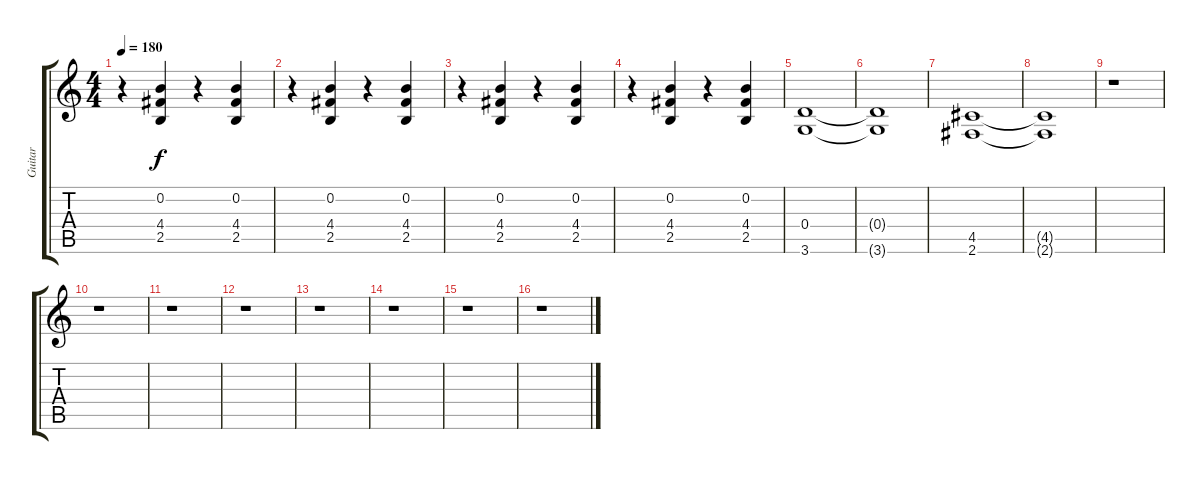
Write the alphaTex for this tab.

\track ("Guitar" "Guitar") {instrument distortionguitar}
\staff {score tabs}
\tuning (E4 B3 G3 D3 A2 E2) {hide}
\ts (4 4)
\tempo 180
\clef g2
\ks c
r.4{dy f} (0.2 4.4 2.5).4 r.4 (0.2 4.4 2.5).4 |
r.4 (0.2 4.4 2.5).4 r.4 (0.2 4.4 2.5).4 |
r.4 (0.2 4.4 2.5).4 r.4 (0.2 4.4 2.5).4 |
r.4 (0.2 4.4 2.5).4 r.4 (0.2 4.4 2.5).4 |
(0.4 3.6).1 |
(0.4{t} 3.6{t}).1 |
(4.5 2.6).1 |
(4.5{t} 2.6{t}).1 |
r.1 |
r.1 |
r.1 |
r.1 |
r.1 |
r.1 |
r.1 |
r.1
